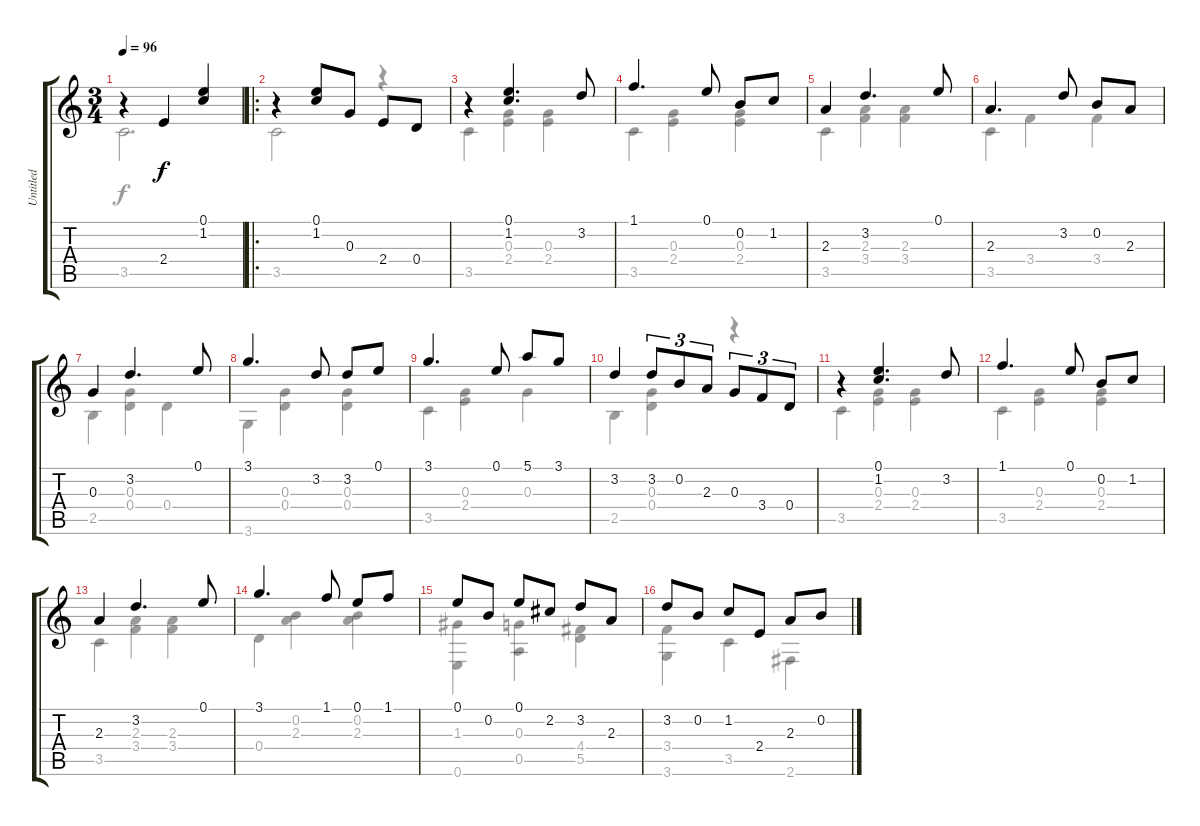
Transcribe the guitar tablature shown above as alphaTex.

\track ("Untitled" "Untitled") {instrument acousticguitarnylon}
\staff {score tabs}
\tuning (E4 B3 G3 D3 A2 E2) {hide}
\voice
\ts (3 4)
\tempo 96
\clef g2
\ks c
r.4{dy f instrument acousticguitarnylon} 2.4.4 (0.1 1.2).4 |
\ro
r.4 (0.1 1.2).8 0.3.8 2.4.8 0.4.8 |
r.4 (0.1 1.2).4{d} 3.2.8 |
1.1.4{d} 0.1.8 0.2.8 1.2.8 |
2.3.4 3.2.4{d} 0.1.8 |
2.3.4{d} 3.2.8 0.2.8 2.3.8 |
0.3.4 3.2.4{d} 0.1.8 |
3.1.4{d} 3.2.8 3.2.8 0.1.8 |
3.1.4{d} 0.1.8 5.1.8 3.1.8 |
3.2.4 3.2.8{tu (3 2)} 0.2.8{tu (3 2)} 2.3.8{tu (3 2)} 0.3.8{tu (3 2)} 3.4.8{tu (3 2)} 0.4.8{tu (3 2)} |
r.4 (0.1 1.2).4{d} 3.2.8 |
1.1.4{d} 0.1.8 0.2.8 1.2.8 |
2.3.4 3.2.4{d} 0.1.8 |
3.1.4{d} 1.1.8 0.1.8 1.1.8 |
0.1.8 0.2.8 0.1.8 2.2.8 3.2.8 2.3.8 |
3.2.8 0.2.8 1.2.8 2.4.8 2.3.8 0.2.8
\voice
\clef g2
\ottava regular
\simile none
\ks c
3.5.2{d dy f} |
3.5.2 r.4 |
3.5.4 (0.3 2.4).4 (0.3 2.4).4 |
3.5.4 (0.3 2.4).4 (0.3 2.4).4 |
3.5.4 (2.3 3.4).4 (2.3 3.4).4 |
3.5.4 3.4.4 3.4.4 |
2.5.4 (0.3 0.4).4 0.4.4 |
3.6.4 (0.3 0.4).4 (0.3 0.4).4 |
3.5.4 (0.3 2.4).4 0.3.4 |
2.5.4 (0.3 0.4).4 r.4 |
3.5.4 (0.3 2.4).4 (0.3 2.4).4 |
3.5.4 (0.3 2.4).4 (0.3 2.4).4 |
3.5.4 (2.3 3.4).4 (2.3 3.4).4 |
0.4.4 (0.2 2.3).4 (0.2 2.3).4 |
(1.3 0.6).4 (0.3 0.5).4 (4.4 5.5).4 |
(3.4 3.6).4 3.5.4 2.6.4
